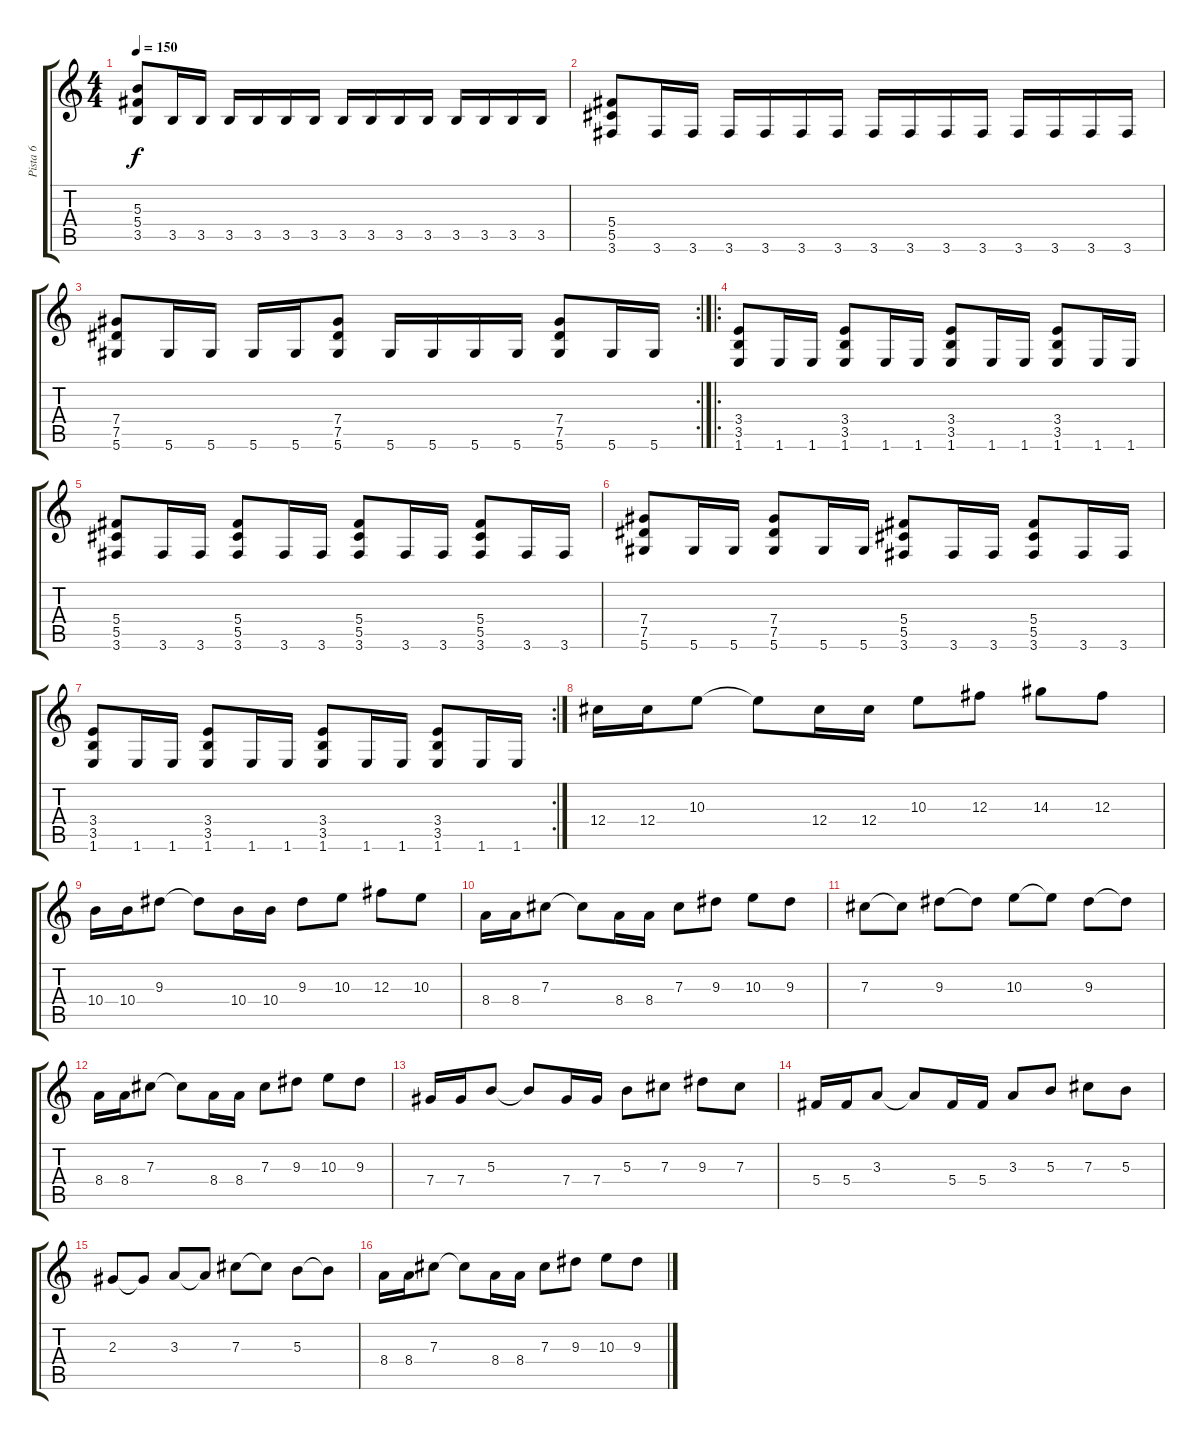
\track ("Pista 6" "Pista 6") {instrument distortionguitar}
\staff {score tabs}
\tuning (Eb4 Bb3 Gb3 Db3 Ab2 Eb2) {hide}
\ts (4 4)
\tempo 150
\clef g2
\ks c
(5.3 5.4 3.5).8{dy f} 3.5.16 3.5.16 3.5.16 3.5.16 3.5.16 3.5.16 3.5.16 3.5.16 3.5.16 3.5.16 3.5.16 3.5.16 3.5.16 3.5.16 |
(5.4 5.5 3.6).8 3.6.16 3.6.16 3.6.16 3.6.16 3.6.16 3.6.16 3.6.16 3.6.16 3.6.16 3.6.16 3.6.16 3.6.16 3.6.16 3.6.16 |
\rc 2
(7.4 7.5 5.6).8 5.6.16 5.6.16 5.6.16 5.6.16 (7.4 7.5 5.6).8 5.6.16 5.6.16 5.6.16 5.6.16 (7.4 7.5 5.6).8 5.6.16 5.6.16 |
\ro
(3.4 3.5 1.6).8 1.6.16 1.6.16 (3.4 3.5 1.6).8 1.6.16 1.6.16 (3.4 3.5 1.6).8 1.6.16 1.6.16 (3.4 3.5 1.6).8 1.6.16 1.6.16 |
(5.4 5.5 3.6).8 3.6.16 3.6.16 (5.4 5.5 3.6).8 3.6.16 3.6.16 (5.4 5.5 3.6).8 3.6.16 3.6.16 (5.4 5.5 3.6).8 3.6.16 3.6.16 |
(7.4 7.5 5.6).8 5.6.16 5.6.16 (7.4 7.5 5.6).8 5.6.16 5.6.16 (5.4 5.5 3.6).8 3.6.16 3.6.16 (5.4 5.5 3.6).8 3.6.16 3.6.16 |
\rc 2
(3.4 3.5 1.6).8 1.6.16 1.6.16 (3.4 3.5 1.6).8 1.6.16 1.6.16 (3.4 3.5 1.6).8 1.6.16 1.6.16 (3.4 3.5 1.6).8 1.6.16 1.6.16 |
12.4.16 12.4.16 10.3.8 10.3{t}.8 12.4.16 12.4.16 10.3.8 12.3.8 14.3.8 12.3.8 |
10.4.16 10.4.16 9.3.8 9.3{t}.8 10.4.16 10.4.16 9.3.8 10.3.8 12.3.8 10.3.8 |
8.4.16 8.4.16 7.3.8 7.3{t}.8 8.4.16 8.4.16 7.3.8 9.3.8 10.3.8 9.3.8 |
7.3.8 7.3{t}.8 9.3.8 9.3{t}.8 10.3.8 10.3{t}.8 9.3.8 9.3{t}.8 |
8.4.16 8.4.16 7.3.8 7.3{t}.8 8.4.16 8.4.16 7.3.8 9.3.8 10.3.8 9.3.8 |
7.4.16 7.4.16 5.3.8 5.3{t}.8 7.4.16 7.4.16 5.3.8 7.3.8 9.3.8 7.3.8 |
5.4.16 5.4.16 3.3.8 3.3{t}.8 5.4.16 5.4.16 3.3.8 5.3.8 7.3.8 5.3.8 |
2.3.8 2.3{t}.8 3.3.8 3.3{t}.8 7.3.8 7.3{t}.8 5.3.8 5.3{t}.8 |
8.4.16 8.4.16 7.3.8 7.3{t}.8 8.4.16 8.4.16 7.3.8 9.3.8 10.3.8 9.3.8
